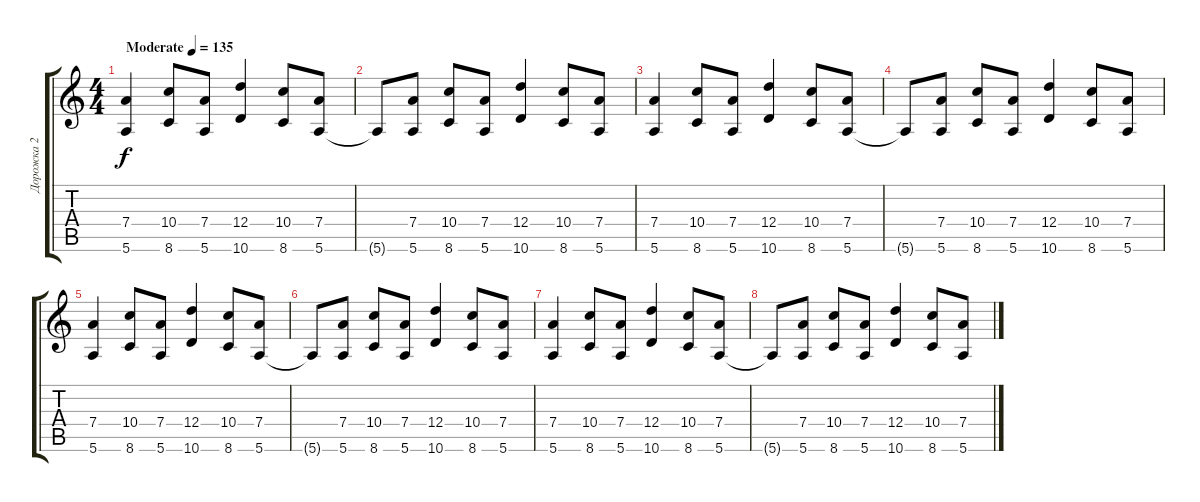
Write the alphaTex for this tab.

\track ("Дорожка 2" "Дорожка 2") {instrument distortionguitar}
\staff {score tabs}
\tuning (E4 B3 G3 D3 A2 E2) {hide}
\ts (4 4)
\tempo (135 "Moderate")
\clef g2
\ks c
(7.4 5.6).4{dy f instrument distortionguitar} (10.4 8.6).8 (7.4 5.6).8 (12.4 10.6).4 (10.4 8.6).8 (7.4 5.6).8 |
5.6{t}.8 (7.4 5.6).8 (10.4 8.6).8 (7.4 5.6).8 (12.4 10.6).4 (10.4 8.6).8 (7.4 5.6).8 |
(7.4 5.6).4 (10.4 8.6).8 (7.4 5.6).8 (12.4 10.6).4 (10.4 8.6).8 (7.4 5.6).8 |
5.6{t}.8 (7.4 5.6).8 (10.4 8.6).8 (7.4 5.6).8 (12.4 10.6).4 (10.4 8.6).8 (7.4 5.6).8 |
(7.4 5.6).4 (10.4 8.6).8 (7.4 5.6).8 (12.4 10.6).4 (10.4 8.6).8 (7.4 5.6).8 |
5.6{t}.8 (7.4 5.6).8 (10.4 8.6).8 (7.4 5.6).8 (12.4 10.6).4 (10.4 8.6).8 (7.4 5.6).8 |
(7.4 5.6).4 (10.4 8.6).8 (7.4 5.6).8 (12.4 10.6).4 (10.4 8.6).8 (7.4 5.6).8 |
5.6{t}.8 (7.4 5.6).8 (10.4 8.6).8 (7.4 5.6).8 (12.4 10.6).4 (10.4 8.6).8 (7.4 5.6).8
